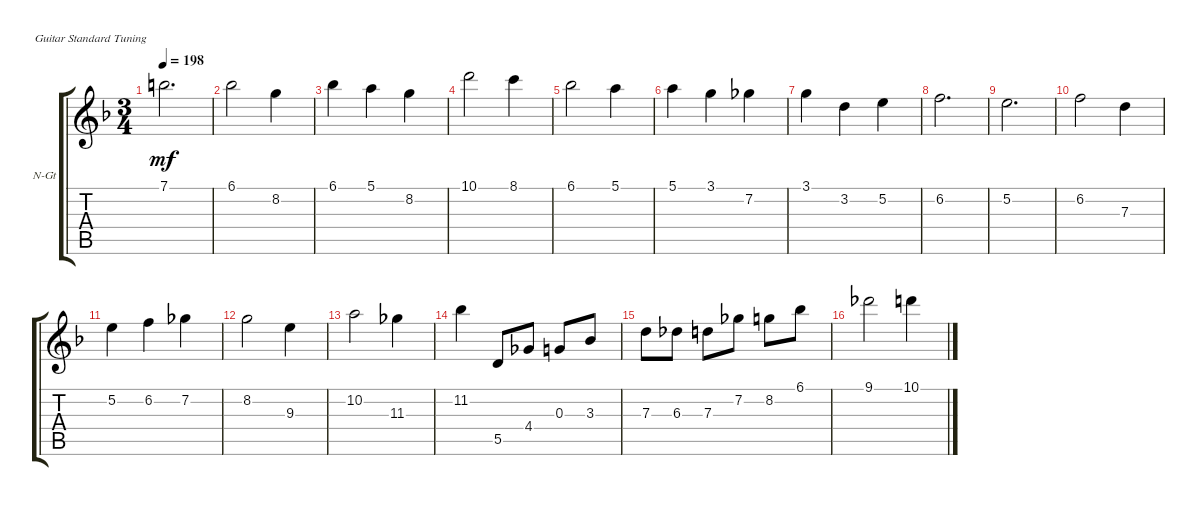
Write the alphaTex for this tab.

\bracketExtendMode groupsimilarinstruments
\firstSystemTrackNameOrientation horizontal
\otherSystemsTrackNameOrientation horizontal
\track ("Nylon Guitar" "N-Gt") {instrument acousticguitarnylon}
\staff {score tabs}
\tuning (E4 B3 G3 D3 A2 E2)
\ts (3 4)
\tempo 198
\clef g2
\scale
0.333333
\ks f
7.1.2{d dy mf} |
\scale
0.333333 6.1.2 8.2.4 |
\scale
0.333333 6.1.4 5.1.4 8.2.4 |
\scale
0.333333 10.1.2 8.1.4 |
\scale
0.333333 6.1.2 5.1.4 |
\scale
0.333333 5.1.4 3.1.4 7.2.4 |
\scale
0.333333 3.1.4 3.2.4 5.2.4 |
\scale
0.333333 6.2.2{d} |
\scale
0.333333 5.2.2{d} |
\scale
0.333333 6.2.2 7.3.4 |
\scale
0.333333 5.2.4 6.2.4 7.2.4 |
\scale
0.333333 8.2.2 9.3.4 |
\scale
0.333333 10.2.2 11.3.4 |
\scale
0.333333 11.2.4 5.5.8 4.4.8 0.3.8 3.3.8 |
\scale
0.333333 7.3.8 6.3.8 7.3.8 7.2.8 8.2.8 6.1.8 |
\scale
0.333333 9.1.2 10.1.4
